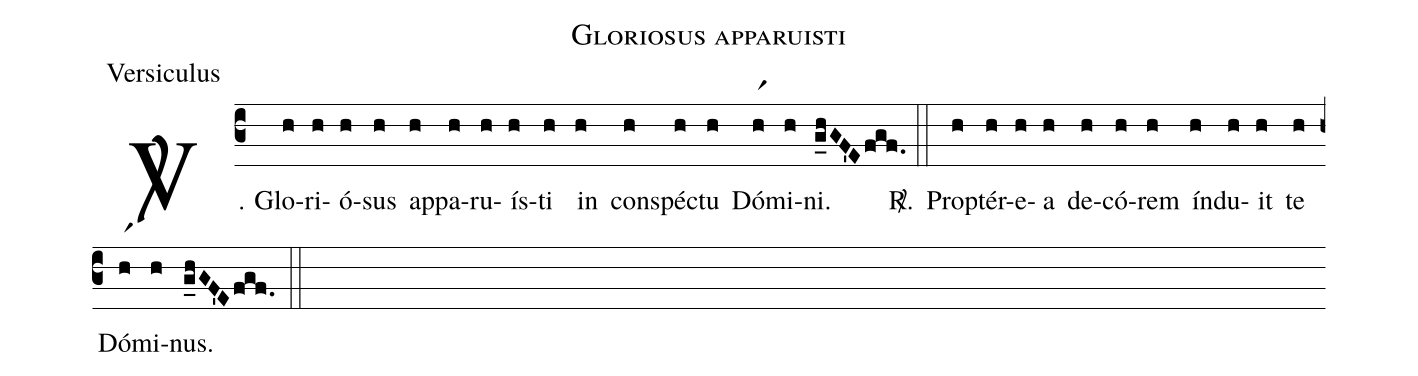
name:Gloriosus apparuisti;
office-part:Versiculus;
%%
(c3)
<sp>V/</sp>. Glo(h)ri(h)ó(h)sus(h) ap(h)pa(h)ru(h)ís(h)ti(h) in(h) con(h)spéc(h)tu(h) Dó(hr1)mi(h)ni.(g_hGF'Efgf.) <sp>R/</sp>.(::)
Prop(h)tér(h)e(h)a(h) de(h)có(h)rem(h) índ(h)u(h)it(h) te(h) Dó(hr1)mi(h)nus.(g_hGF'Efgf.) (::)
